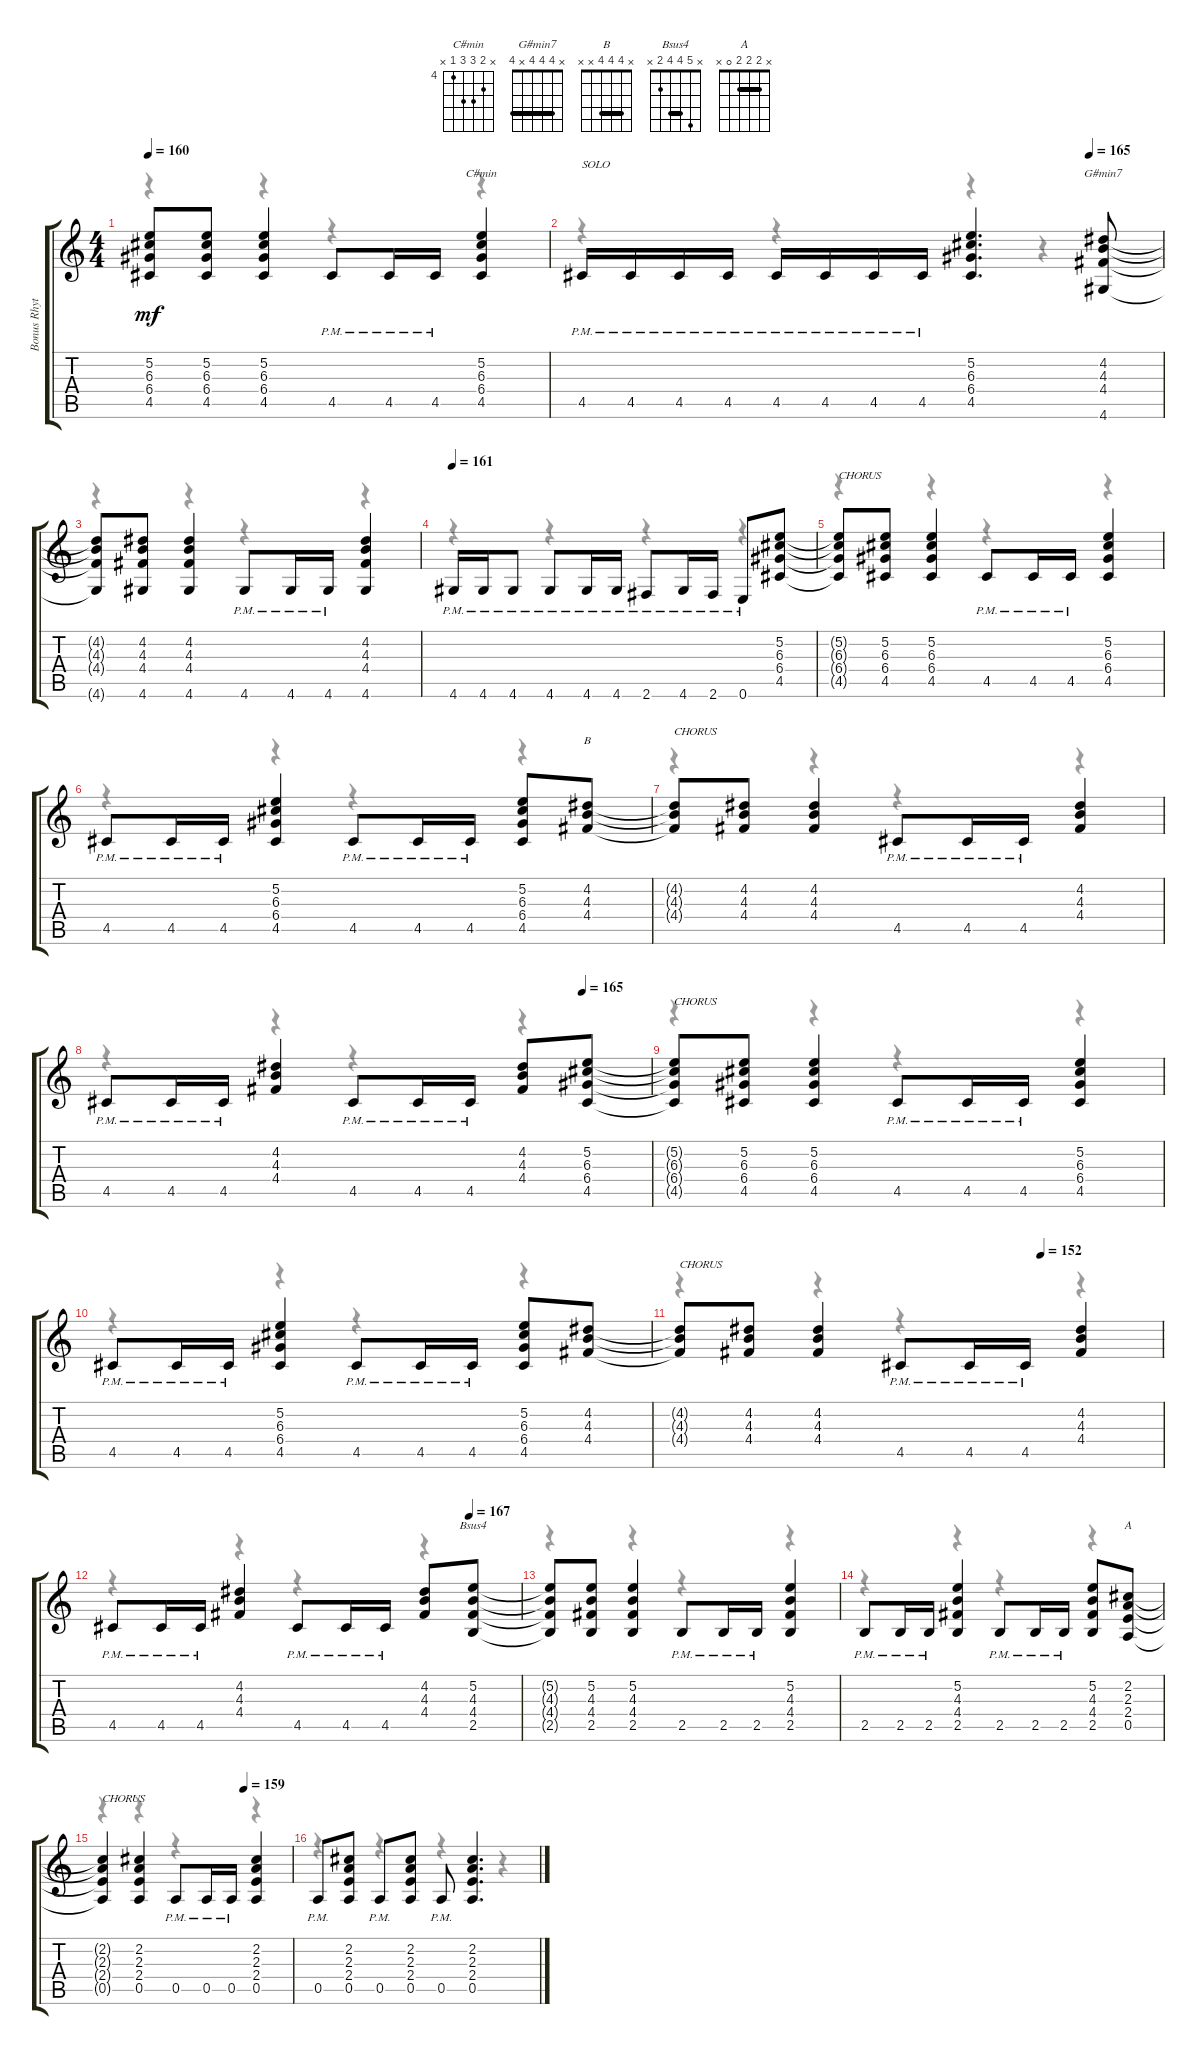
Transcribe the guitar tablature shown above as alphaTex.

\track ("Bonus Rhythm" "Bonus Rhyt") {instrument overdrivenguitar}
\staff {score tabs}
\tuning (E4 B3 G3 D3 A2 E2) {hide}
\chord ("C#min" x 5 6 6 4 x) {firstfret 4}
\chord ("G#min7" x 4 4 4 x 4) {barre 4}
\chord ("B" x 4 4 4 x x) {barre 4}
\chord ("Bsus4" x 5 4 4 2 x) {barre 4}
\chord ("A" x 2 2 2 0 x) {barre 2}
\voice
\ts (4 4)
\tempo 160
\clef g2
\ks c
(5.2{t} 6.3{t} 6.4{t} 4.5{t}).8{dy mf} (5.2 6.3 6.4 4.5).8 (5.2 6.3 6.4 4.5).4 4.5{pm}.8 4.5{pm}.16 4.5{pm}.16 (5.2 6.3 6.4 4.5).4{ch "C#min"} |
\tempo (165 0.875)
4.5{pm}.16{txt "SOLO"} 4.5{pm}.16 4.5{pm}.16 4.5{pm}.16 4.5{pm}.16 4.5{pm}.16 4.5{pm}.16 4.5{pm}.16 (5.2 6.3 6.4 4.5).4{d} (4.2 4.3 4.4 4.6).8{ch "G#min7"} |
(4.2{t} 4.3{t} 4.4{t} 4.6{t}).8 (4.2 4.3 4.4 4.6).8 (4.2 4.3 4.4 4.6).4 4.6{pm}.8 4.6{pm}.16 4.6{pm}.16 (4.2 4.3 4.4 4.6).4 |
\tempo 161
4.6{pm}.16 4.6{pm}.16 4.6{pm}.8 4.6{pm}.8 4.6{pm}.16 4.6{pm}.16 2.6{pm}.8 4.6{pm}.16 2.6{pm}.16 0.6{pm}.8 (5.2 6.3 6.4 4.5).8 |
(5.2{t} 6.3{t} 6.4{t} 4.5{t}).8{txt "CHORUS"} (5.2 6.3 6.4 4.5).8 (5.2 6.3 6.4 4.5).4 4.5{pm}.8 4.5{pm}.16 4.5{pm}.16 (5.2 6.3 6.4 4.5).4 |
4.5{pm}.8 4.5{pm}.16 4.5{pm}.16 (5.2 6.3 6.4 4.5).4 4.5{pm}.8 4.5{pm}.16 4.5{pm}.16 (5.2 6.3 6.4 4.5).8 (4.2 4.3 4.4).8{ch "B"} |
(4.2{t} 4.3{t} 4.4{t}).8{txt "CHORUS"} (4.2 4.3 4.4).8 (4.2 4.3 4.4).4 4.5{pm}.8 4.5{pm}.16 4.5{pm}.16 (4.2 4.3 4.4).4 |
\tempo (165 0.875)
4.5{pm}.8 4.5{pm}.16 4.5{pm}.16 (4.2 4.3 4.4).4 4.5{pm}.8 4.5{pm}.16 4.5{pm}.16 (4.2 4.3 4.4).8 (5.2 6.3 6.4 4.5).8 |
(5.2{t} 6.3{t} 6.4{t} 4.5{t}).8{txt "CHORUS"} (5.2 6.3 6.4 4.5).8 (5.2 6.3 6.4 4.5).4 4.5{pm}.8 4.5{pm}.16 4.5{pm}.16 (5.2 6.3 6.4 4.5).4 |
4.5{pm}.8 4.5{pm}.16 4.5{pm}.16 (5.2 6.3 6.4 4.5).4 4.5{pm}.8 4.5{pm}.16 4.5{pm}.16 (5.2 6.3 6.4 4.5).8 (4.2 4.3 4.4).8 |
\tempo (152 0.75)
(4.2{t} 4.3{t} 4.4{t}).8{txt "CHORUS"} (4.2 4.3 4.4).8 (4.2 4.3 4.4).4 4.5{pm}.8 4.5{pm}.16 4.5{pm}.16 (4.2 4.3 4.4).4 |
\tempo (167 0.875)
4.5{pm}.8 4.5{pm}.16 4.5{pm}.16 (4.2 4.3 4.4).4 4.5{pm}.8 4.5{pm}.16 4.5{pm}.16 (4.2 4.3 4.4).8 (5.2 4.3 4.4 2.5).8{ch "Bsus4"} |
(5.2{t} 4.3{t} 4.4{t} 2.5{t}).8 (5.2 4.3 4.4 2.5).8 (5.2 4.3 4.4 2.5).4 2.5{pm}.8 2.5{pm}.16 2.5{pm}.16 (5.2 4.3 4.4 2.5).4 |
2.5{pm}.8 2.5{pm}.16 2.5{pm}.16 (5.2 4.3 4.4 2.5).4 2.5{pm}.8 2.5{pm}.16 2.5{pm}.16 (5.2 4.3 4.4 2.5).8 (2.2 2.3 2.4 0.5).8{ch "A"} |
\tempo (159 0.75)
(2.2{t} 2.3{t} 2.4{t} 0.5{t}).4{txt "CHORUS"} (2.2 2.3 2.4 0.5).4 0.5{pm}.8 0.5{pm}.16 0.5{pm}.16 (2.2 2.3 2.4 0.5).4 |
0.5{pm}.8 (2.2 2.3 2.4 0.5).8 0.5{pm}.8 (2.2 2.3 2.4 0.5).8 0.5{pm}.8 (2.2 2.3 2.4 0.5).4{d}
\voice
\clef g2
\ottava regular
\simile none
\ks c
r.4{dy f} r.4 r.4 r.4 |
r.4 r.4 r.4 r.4 |
r.4 r.4 r.4 r.4 |
r.4 r.4 r.4 r.4 |
r.4 r.4 r.4 r.4 |
r.4 r.4 r.4 r.4 |
r.4 r.4 r.4 r.4 |
r.4 r.4 r.4 r.4 |
r.4 r.4 r.4 r.4 |
r.4 r.4 r.4 r.4 |
r.4 r.4 r.4 r.4 |
r.4 r.4 r.4 r.4 |
r.4 r.4 r.4 r.4 |
r.4 r.4 r.4 r.4 |
r.4 r.4 r.4 r.4 |
r.4 r.4 r.4 r.4
